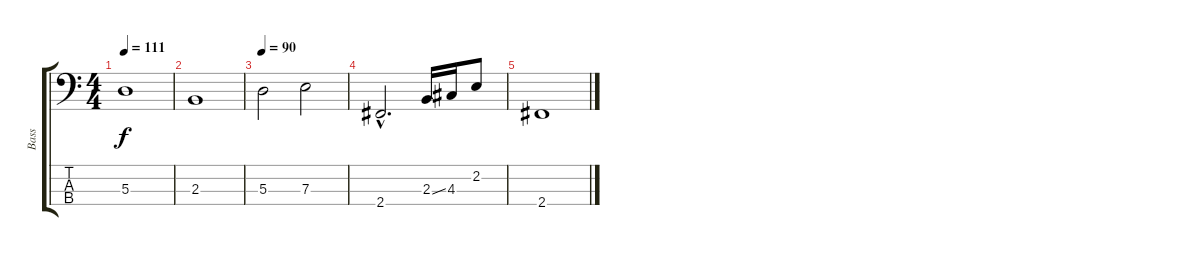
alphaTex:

\track ("Bass" "Bass") {instrument electricbassfinger}
\staff {score tabs}
\tuning (G2 D2 A1 E1) {hide}
\ts (4 4)
\tempo 111
\clef f4
\ks c
5.3.1{dy f} |
2.3.1 |
\tempo 90
5.3.2 7.3.2 |
2.4{hac}.2{d} 2.3{ss}.16 4.3.16 2.2.8 |
2.4.1
